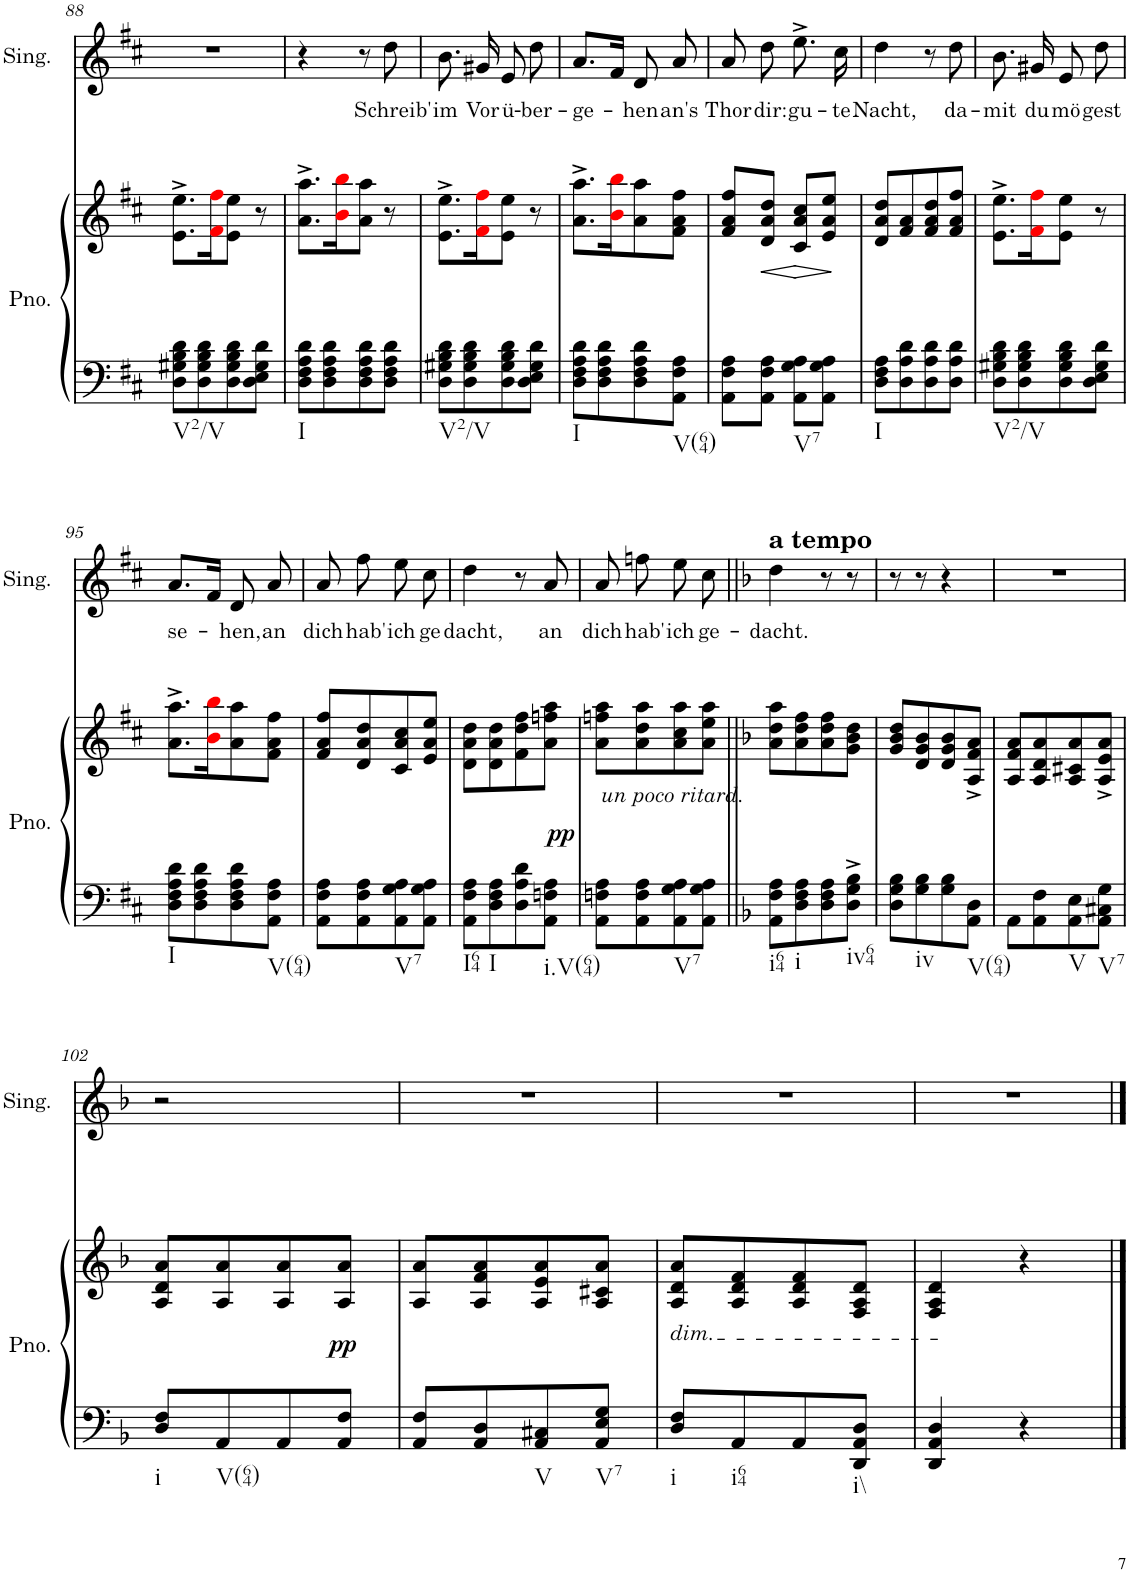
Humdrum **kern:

**kern	**kern	**dynam	**kern	**text
*part2	*part2	*part2	*part1	*part1
*staff3	*staff2	*staff2/3	*staff1	*staff1
*I"Pianoforte	*	*	*I"Singstimme	*
*I'Pno.	*	*	*I'Sing.	*
!!LO:PB:g=z
*clefF4	*clefG2	*	*clefG2	*
*k[f#c#]	*k[f#c#]	*	*k[f#c#]	*
*M2/4	*M2/4	*	*M2/4	*
=88	=88	=88	=88	=88
!LO:TX:b:t=V2/V	!	!	!	!
8D\ 8G#X\ 8B\ 8d\L	8.e\^> 8.ee\^>L	.	2r	.
8D\ 8G#\ 8B\ 8d\	.	.	.	.
.	16f#i\ 16ff#i\K	.	.	.
8D\ 8G#\ 8B\ 8d\	8e\ 8ee\J	.	.	.
8D\ 8E\ 8G#\ 8d\J	8r	.	.	.
=89	=89	=89	=89	=89
!LO:TX:b:t=I	!	!	!	!
8D\ 8F#\ 8A\ 8d\L	8.a\^> 8.aa\^>L	.	4r	.
8D\ 8F#\ 8A\ 8d\	.	.	.	.
.	16bi\ 16bbi\K	.	.	.
8D\ 8F#\ 8A\ 8d\	8a\ 8aa\J	.	8r	.
!	!	!	!	!LO:LY:b
8D\ 8F#\ 8A\ 8d\J	8r	.	8dd\	Schreib'
=90	=90	=90	=90	=90
!LO:TX:b:t=V2/V	!	!	!	!
!	!	!	!	!LO:LY:b
8D\ 8G#X\ 8B\ 8d\L	8.e\^> 8.ee\^>L	.	8.b\	im
8D\ 8G#\ 8B\ 8d\	.	.	.	.
!	!	!	!	!LO:LY:b
.	16f#i\ 16ff#i\K	.	16g#X/	Vor-
!	!	!	!	!LO:LY:b
8D\ 8G#\ 8B\ 8d\	8e\ 8ee\J	.	8e/	-ü-
!	!	!	!	!LO:LY:b
8D\ 8E\ 8G#\ 8d\J	8r	.	8dd\	-ber-
=91	=91	=91	=91	=91
!LO:TX:b:t=I	!	!	!	!
!	!	!	!	!LO:LY:b
8D\ 8F#\ 8A\ 8d\L	8.a\^> 8.aa\^>L	.	8.a/L	-ge-
8D\ 8F#\ 8A\ 8d\	.	.	.	.
.	16bi\ 16bbi\K	.	16f#/Jk	.
!	!	!	!	!LO:LY:b
8D\ 8F#\ 8A\ 8d\	8a\ 8aa\	.	8d/	-hen
!LO:TX:b:t=V(64)	!	!	!	!
!	!	!	!	!LO:LY:b
8AA\ 8F#\ 8A\J	8f#\ 8a\ 8ff#\J	.	8a/	an's
=92	=92	=92	=92	=92
!	!	!	!	!LO:LY:b
8AA\ 8F#\ 8A\L	8f#/ 8a/ 8ff#/L	.	8a/	Thor
!	!	!LO:HP:b	!	!LO:LY:b
8AA\ 8F#\ 8A\J	8d/ 8a/ 8dd/J	<	8dd\	dir:
!LO:TX:b:t=V7	!	!	!	!
!	!	!LO:HP:n=1:b	!	!LO:LY:b
8AA\ 8G\ 8A\L	8c#/ 8a/ 8cc#/L	[ >	8.ee^\	gu-
8AA\ 8G\ 8A\J	8e/ 8a/ 8ee/J	]	.	.
!	!	!	!	!LO:LY:b
.	.	.	16cc#\	-te
=93	=93	=93	=93	=93
!LO:TX:b:t=I	!	!	!	!
!	!	!	!	!LO:LY:b
8D\ 8F#\ 8A\L	8d/ 8a/ 8dd/L	.	4dd\	Nacht,
8D\ 8A\ 8d\	8f#/ 8a/	.	.	.
8D\ 8A\ 8d\	8f#/ 8a/ 8dd/	.	8r	.
!	!	!	!	!LO:LY:b
8D\ 8A\ 8d\J	8f#/ 8a/ 8ff#/J	.	8dd\	da-
=94	=94	=94	=94	=94
!LO:TX:b:t=V2/V	!	!	!	!
!	!	!	!	!LO:LY:b
8D\ 8G#X\ 8B\ 8d\L	8.e\^> 8.ee\^>L	.	8.b\	-mit
8D\ 8G#\ 8B\ 8d\	.	.	.	.
!	!	!	!	!LO:LY:b
.	16f#i\ 16ff#i\K	.	16g#X/	du
!	!	!	!	!LO:LY:b
8D\ 8G#\ 8B\ 8d\	8e\ 8ee\J	.	8e/	mö-
!	!	!	!	!LO:LY:b
8D\ 8E\ 8G#\ 8d\J	8r	.	8dd\	-gest
!!LO:LB:g=z
=95	=95	=95	=95	=95
!LO:TX:b:t=I	!	!	!	!
!	!	!	!	!LO:LY:b
8D\ 8F#\ 8A\ 8d\L	8.a\^> 8.aa\^>L	.	8.a/L	se-
8D\ 8F#\ 8A\ 8d\	.	.	.	.
.	16bi\ 16bbi\K	.	16f#/Jk	.
!	!	!	!	!LO:LY:b
8D\ 8F#\ 8A\ 8d\	8a\ 8aa\	.	8d/	-hen,
!LO:TX:b:t=V(64)	!	!	!	!
!	!	!	!	!LO:LY:b
8AA\ 8F#\ 8A\J	8f#\ 8a\ 8ff#\J	.	8a/	an
=96	=96	=96	=96	=96
!	!	!	!	!LO:LY:b
8AA\ 8F#\ 8A\L	8f#/ 8a/ 8ff#/L	.	8a/	dich
!	!	!	!	!LO:LY:b
8AA\ 8F#\ 8A\	8d/ 8a/ 8dd/	.	8ff#\	hab'
!LO:TX:b:t=V7	!	!	!	!
!	!	!	!	!LO:LY:b
8AA\ 8G\ 8A\	8c#/ 8a/ 8cc#/	.	8ee\	ich
!	!	!	!	!LO:LY:b
8AA\ 8G\ 8A\J	8e/ 8a/ 8ee/J	.	8cc#\	ge-
=97	=97	=97	=97	=97
!LO:TX:b:t=I64	!	!	!	!
!	!	!	!	!LO:LY:b
8AA\ 8F#\ 8A\L	8d\ 8a\ 8dd\L	.	4dd\	-dacht,
!LO:TX:b:t=I	!	!	!	!
8D\ 8F#\ 8A\	8d\ 8a\ 8dd\	.	.	.
8D\ 8A\ 8d\	8f#\ 8dd\ 8ff#\	.	8r	.
!LO:TX:b:t=i.V(64)	!	!	!	!
!	!	!LO:DY:a=2	!	!LO:LY:b
8AA\ 8Fn\ 8A\J	8a\ 8ffn\ 8aa\J	pp	8a/	an
=98	=98	=98	=98	=98
!	!LO:TX:b:i:t=un poco ritard.	!	!	!
!	!	!	!	!LO:LY:b
8AA\ 8Fn\ 8A\L	8a\ 8ffn\ 8aa\L	.	8a/	dich
!	!	!	!	!LO:LY:b
8AA\ 8F\ 8A\	8a\ 8dd\ 8aa\	.	8ffn\	hab'
!LO:TX:b:t=V7	!	!	!	!
!	!	!	!	!LO:LY:b
8AA\ 8G\ 8A\	8a\ 8cc#\ 8aa\	.	8ee\	ich
!	!	!	!	!LO:LY:b
8AA\ 8G\ 8A\J	8a\ 8ee\ 8aa\J	.	8cc#\	ge-
=99||	=99||	=99||	=99||	=99||
*k[b-]	*k[b-]	*	*k[b-]	*
!	!	!	!LO:TX:a:B:t=a tempo	!
!LO:TX:b:t=i64	!	!	!	!
!	!	!	!	!LO:LY:b
8AA\ 8F\ 8A\L	8a\ 8dd\ 8aa\L	.	4dd\	-dacht.
!LO:TX:b:t=i	!	!	!	!
8D\ 8F\ 8A\	8a\ 8dd\ 8ff\	.	.	.
8D\ 8F\ 8A\	8a\ 8dd\ 8ff\	.	8r	.
!LO:TX:b:t=iv64	!	!	!	!
8D\^ 8G\^ 8B-\^J	8g\ 8b-\ 8dd\J	.	8r	.
=100	=100	=100	=100	=100
8D\ 8G\ 8B-\L	8g/ 8b-/ 8dd/L	.	8r	.
!LO:TX:b:t=iv	!	!	!	!
8G\ 8B-\	8d/ 8g/ 8b-/	.	8r	.
8G\ 8B-\	8d/ 8g/ 8b-/	.	4r	.
!LO:TX:b:t=V(64)	!	!	!	!
8AA\ 8D\J	8A/^ 8f/^ 8a/^J	.	.	.
=101	=101	=101	=101	=101
8AA\L	8A/ 8f/ 8a/L	.	2r	.
8AA\ 8F\	8A/ 8d/ 8a/	.	.	.
!LO:TX:b:t=V	!	!	!	!
8AA\ 8E\	8A/ 8c#X/ 8a/	.	.	.
!LO:TX:b:t=V7	!	!	!	!
8AA\ 8C#X\ 8G\J	8A/^ 8e/^ 8a/^J	.	.	.
!!LO:LB:g=z
=102	=102	=102	=102	=102
!LO:TX:b:t=i	!	!	!	!
8D/ 8F/L	8A/ 8d/ 8a/L	.	2r	.
!LO:TX:b:t=V(64)	!	!	!	!
8AA/	8A/ 8a/	.	.	.
8AA/	8A/ 8a/	.	.	.
!	!	!LO:DY:b	!	!
8AA/ 8F/J	8A/ 8a/J	pp	.	.
=103	=103	=103	=103	=103
8AA/ 8F/L	8A/ 8a/L	.	2r	.
8AA/ 8D/	8A/ 8f/ 8a/	.	.	.
!LO:TX:b:t=V	!	!	!	!
8AA/ 8C#X/	8A/ 8e/ 8a/	.	.	.
!LO:TX:b:t=V7	!	!	!	!
8AA/ 8E/ 8G/J	8A/ 8c#X/ 8a/J	.	.	.
=104	=104	=104	=104	=104
!	!LO:TX:b:i:t=dim.	!	!	!
!LO:TX:b:t=i	!	!	!	!
8D/ 8F/L	8A/ 8d/ 8a/L	.	2r	.
!LO:TX:b:t=i64	!	!	!	!
8AA/	8A/ 8d/ 8f/	.	.	.
8AA/	8A/ 8d/ 8f/	.	.	.
!LO:TX:b:t=i\\	!	!	!	!
8DD/ 8AA/ 8D/J	8F/ 8A/ 8d/J	.	.	.
=105	=105	=105	=105	=105
4DD/ 4AA/ 4D/	4F/ 4A/ 4d/	.	2r	.
4r	4r	.	.	.
==	==	==	==	==
*-	*-	*-	*-	*-
